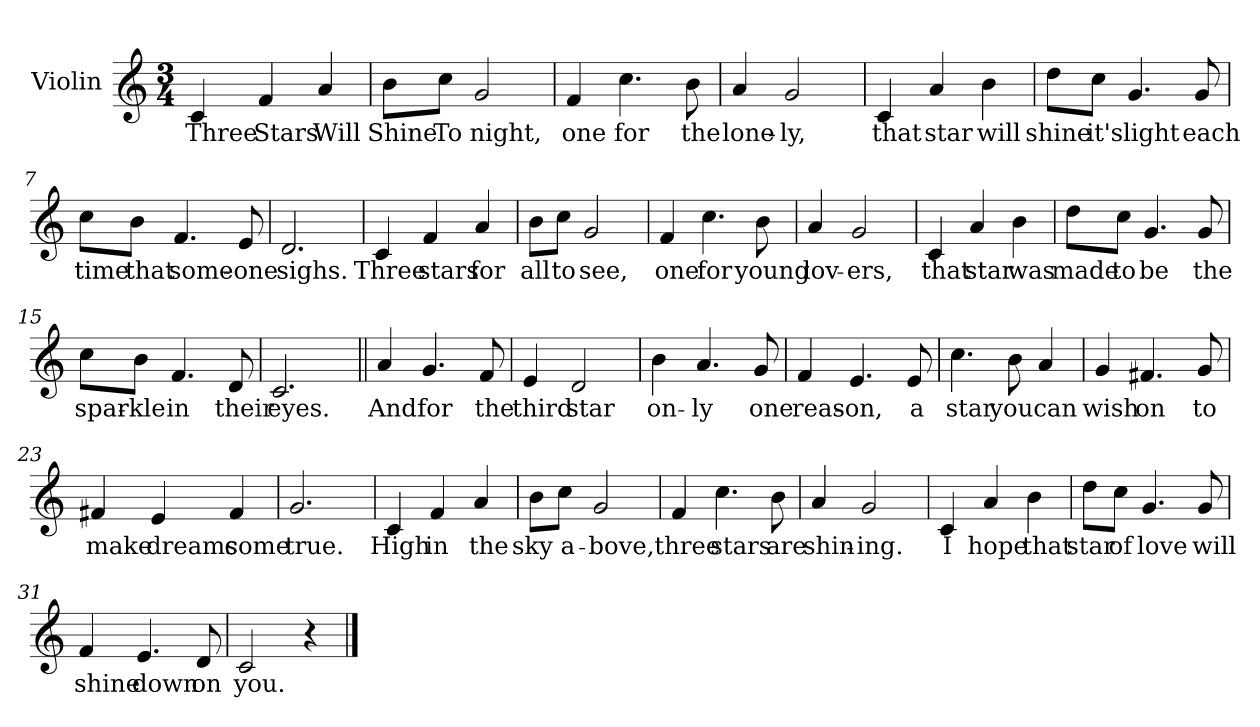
**kern	**text
*part1	*part1
*staff1	*staff1
*I"Violin	*
*I'Vln	*
*clefG2	*
*k[]	*
*C:	*
*M3/4	*
=1	=1
4c/	Three
4f/	Stars
4a/	Will
=2	=2
8b\L	Shine
8cc\J	To
2g/	night,
=3	=3
4f/	one
4.cc\	for
8b\	the
=4	=4
4a/	lone-
2g/	-ly,
!!LO:LB:g=z
=5	=5
4c/	that
4a/	star
4b\	will
=6	=6
8dd\L	shine
8cc\J	it's
4.g/	light
8g/	each
=7	=7
8cc\L	time
8b\J	that
4.f/	some-
8e/	-one
=8	=8
2.d/	sighs.
!!LO:LB:g=z
=9	=9
4c/	Three
4f/	stars
4a/	for
=10	=10
8b\L	all
8cc\J	to
2g/	see,
=11	=11
4f/	one
4.cc\	for
8b\	young
=12	=12
4a/	lov-
2g/	-ers,
!!LO:LB:g=z
=13	=13
4c/	that
4a/	star
4b\	was
=14	=14
8dd\L	made
8cc\J	to
4.g/	be
8g/	the
=15	=15
8cc\L	spar-
8b\J	-kle
4.f/	in
8d/	their
=16	=16
2.c/	eyes.
!!LO:LB:g=z
=17||	=17||
4a/	And
4.g/	for
8f/	the
=18	=18
4e/	third
2d/	star
=19	=19
4b\	on-
4.a/	-ly
8g/	one
=20	=20
4f/	reas-
4.e/	-on,
8e/	a
!!LO:LB:g=z
=21	=21
4.cc\	star
8b\	you
4a/	can
=22	=22
4g/	wish
4.f#X/	on
8g/	to
=23	=23
4f#X/	make
4e/	dreams
4f#/	come
=24	=24
2.g/	true.
=25	=25
4c/	High
4f/	in
4a/	the
=26	=26
8b\L	sky
8cc\J	a-
2g/	-bove,
!!LO:LB:g=z
=27	=27
4f/	three
4.cc\	stars
8b\	are
=28	=28
4a/	shin-
2g/	-ing.
=29	=29
4c/	I
4a/	hope
4b\	that
=30	=30
8dd\L	star
8cc\J	of
4.g/	love
8g/	will
=31	=31
4f/	shine
4.e/	down
8d/	on
=32	=32
2c/	you.
4r	.
==	==
*-	*-
